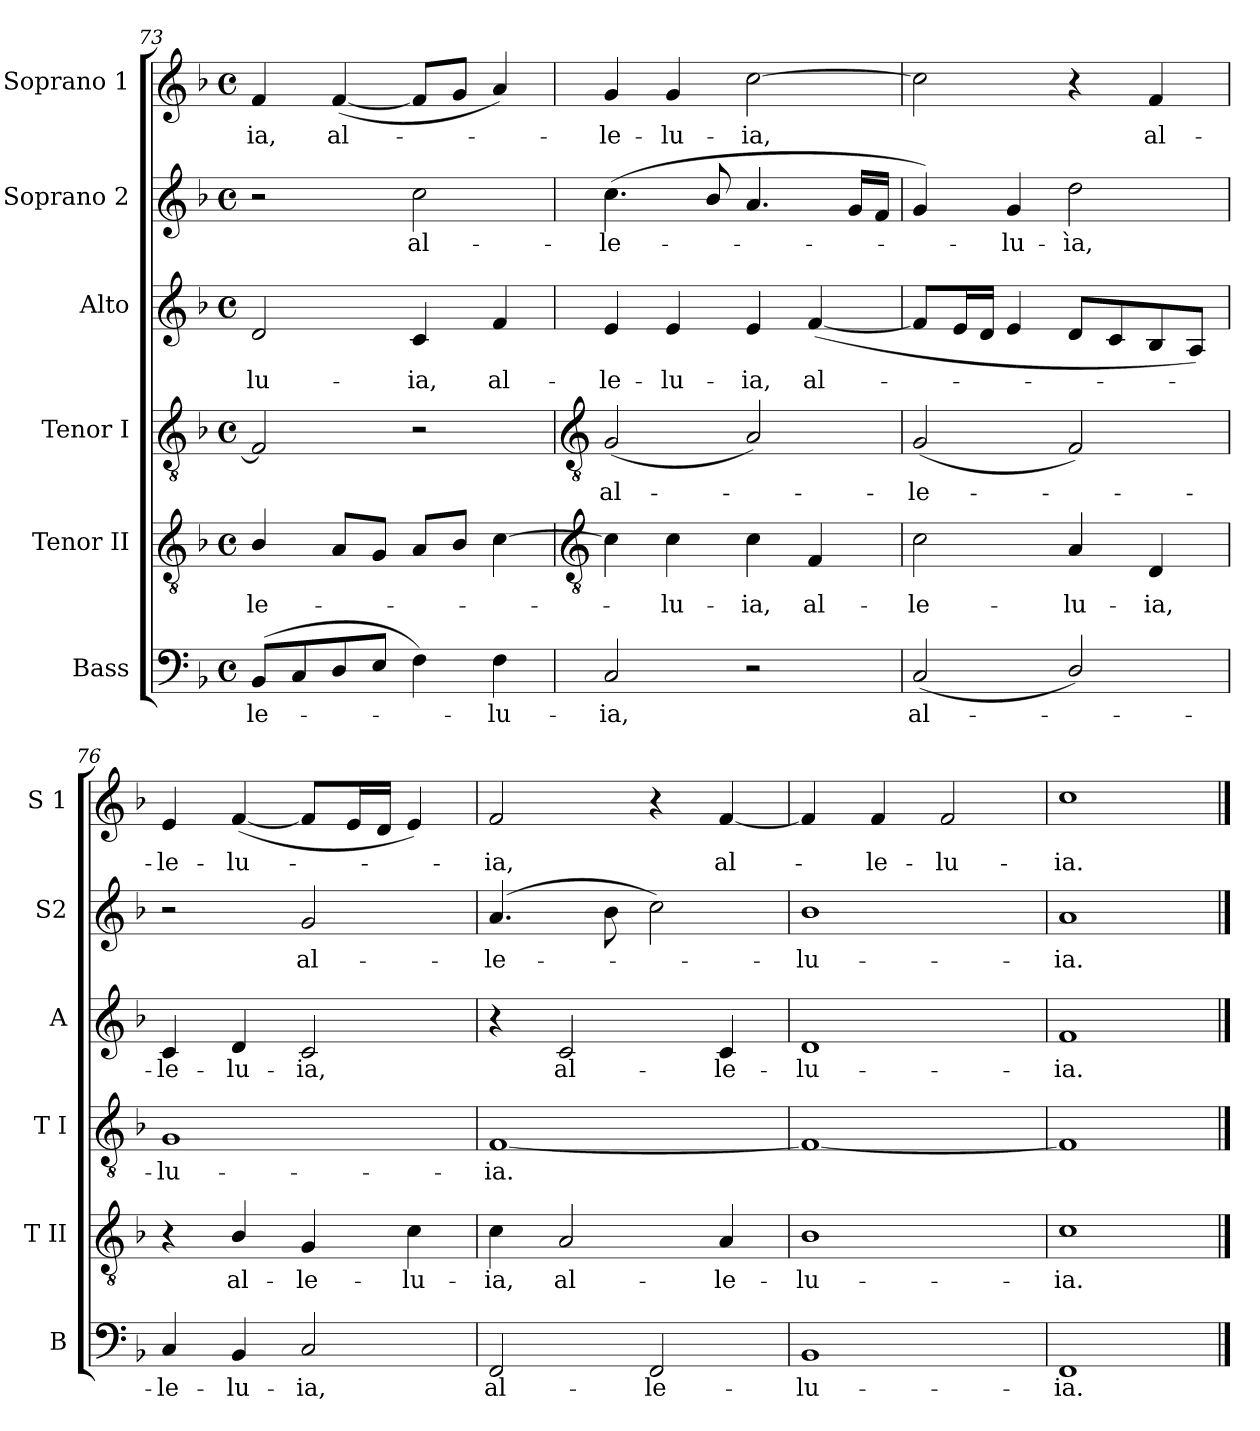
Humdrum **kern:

**kern	**text	**kern	**text	**kern	**text	**kern	**text	**kern	**text	**kern	**text
*part6	*part6	*part5	*part5	*part4	*part4	*part3	*part3	*part2	*part2	*part1	*part1
*staff6	*staff6	*staff5	*staff5	*staff4	*staff4	*staff3	*staff3	*staff2	*staff2	*staff1	*staff1
*I"Bass	*	*I"Tenor II	*	*I"Tenor I	*	*I"Alto	*	*I"Soprano 2	*	*I"Soprano 1	*
*I'B	*	*I'T II	*	*I'T I	*	*I'A	*	*I'S2	*	*I'S 1	*
*clefF4	*	*clefGv2	*	*clefGv2	*	*clefG2	*	*clefG2	*	*clefG2	*
*k[b-]	*	*k[b-]	*	*k[b-]	*	*k[b-]	*	*k[b-]	*	*k[b-]	*
*F:	*	*F:	*	*F:	*	*F:	*	*F:	*	*F:	*
*M4/4	*	*M4/4	*	*M4/4	*	*M4/4	*	*M4/4	*	*M4/4	*
*met(c)	*	*met(c)	*	*met(c)	*	*met(c)	*	*met(c)	*	*met(c)	*
=73	=73	=73	=73	=73	=73	=73	=73	=73	=73	=73	=73
!	!LO:LY:b	!	!LO:LY:b	!	!	!	!LO:LY:b	!	!	!	!LO:LY:b
(<8BB-L	-le-	4B-/	-le-	2F]	.	2d	-lu-	2r	.	4f	-ia,
8C	.	.	.	.	.	.	.	.	.	.	.
!	!	!	!	!	!	!	!	!	!	!	!LO:LY:b
8D	.	8AL	.	.	.	.	.	.	.	(<[4f	al-
8EJ	.	8GJ	.	.	.	.	.	.	.	.	.
!	!	!	!	!	!	!	!LO:LY:b	!	!LO:LY:b	!	!
4F)	.	8AL	.	2r	.	4c	-ia,	2cc	al-	8fL]	.
.	.	8B-J	.	.	.	.	.	.	.	8gJ	.
!	!LO:LY:b	!	!	!	!	!	!LO:LY:b	!	!	!	!
4F	lu-	[4c	.	.	.	4f	al-	.	.	4a)	.
!!LO:LB:g=z
=74	=74	=74	=74	=74	=74	=74	=74	=74	=74	=74	=74
*	*	*clefGv2	*	*clefGv2	*	*	*	*	*	*	*
!	!LO:LY:b	!	!	!	!LO:LY:b	!	!LO:LY:b	!	!LO:LY:b	!	!LO:LY:b
2C	-ia,	4c]	.	(<2G	al-	4e	-le-	(<4.cc	-le-	4g	le-
!	!	!	!LO:LY:b	!	!	!	!LO:LY:b	!	!	!	!LO:LY:b
.	.	4c	lu-	.	.	4e	-lu-	.	.	4g	-lu-
.	.	.	.	.	.	.	.	8b-/	.	.	.
!	!	!	!LO:LY:b	!	!	!	!LO:LY:b	!	!	!	!LO:LY:b
2r	.	4c	-ia,	2A)	.	4e	-ia,	4.a	.	[2cc	-ia,
!	!	!	!LO:LY:b	!	!	!	!LO:LY:b	!	!	!	!
.	.	4F	al-	.	.	(<[4f	al-	.	.	.	.
.	.	.	.	.	.	.	.	16gLL	.	.	.
.	.	.	.	.	.	.	.	16fJJ	.	.	.
=75	=75	=75	=75	=75	=75	=75	=75	=75	=75	=75	=75
!	!LO:LY:b	!	!LO:LY:b	!	!LO:LY:b	!	!	!	!	!	!
(<2C	al-	2c	-le-	(<2G	le-	8fL]	.	4g)	.	2cc]	.
.	.	.	.	.	.	16eL	.	.	.	.	.
.	.	.	.	.	.	16dJJ	.	.	.	.	.
!	!	!	!	!	!	!	!	!	!LO:LY:b	!	!
.	.	.	.	.	.	4e	.	4g	lu-	.	.
!	!	!	!LO:LY:b	!	!	!	!	!	!LO:LY:b	!	!
2D/)	.	4A	-lu-	2F)	.	8dL	.	2dd	-ìa,	4r	.
.	.	.	.	.	.	8c	.	.	.	.	.
!	!	!	!LO:LY:b	!	!	!	!	!	!	!	!LO:LY:b
.	.	4D	-ia,	.	.	8B-	.	.	.	4f	al-
.	.	.	.	.	.	8AJ)	.	.	.	.	.
=76	=76	=76	=76	=76	=76	=76	=76	=76	=76	=76	=76
!	!LO:LY:b	!	!	!	!LO:LY:b	!	!LO:LY:b	!	!	!	!LO:LY:b
4C	le-	4r	.	1G	lu-	4c	le-	2r	.	4e	-le-
!	!LO:LY:b	!	!LO:LY:b	!	!	!	!LO:LY:b	!	!	!	!LO:LY:b
4BB-	-lu-	4B-/	al-	.	.	4d	-lu-	.	.	(<[4f	-lu-
!	!LO:LY:b	!	!LO:LY:b	!	!	!	!LO:LY:b	!	!LO:LY:b	!	!
2C	-ia,	4G	-le-	.	.	2c	-ia,	2g	al-	8fL]	.
.	.	.	.	.	.	.	.	.	.	16eL	.
.	.	.	.	.	.	.	.	.	.	16dJJ	.
!	!	!	!LO:LY:b	!	!	!	!	!	!	!	!
.	.	4c	-lu-	.	.	.	.	.	.	4e)	.
=77	=77	=77	=77	=77	=77	=77	=77	=77	=77	=77	=77
!	!LO:LY:b	!	!LO:LY:b	!	!LO:LY:b	!	!	!	!LO:LY:b	!	!LO:LY:b
2FF	al-	4c	-ia,	[1F	-ia.	4r	.	(>4.a	-le-	2f	ia,
!	!	!	!LO:LY:b	!	!	!	!LO:LY:b	!	!	!	!
.	.	2A	al-	.	.	2c	al-	.	.	.	.
.	.	.	.	.	.	.	.	8b-	.	.	.
!	!LO:LY:b	!	!	!	!	!	!	!	!	!	!
2FF	-le-	.	.	.	.	.	.	2cc)	.	4r	.
!	!	!	!LO:LY:b	!	!	!	!LO:LY:b	!	!	!	!LO:LY:b
.	.	4A	-le-	.	.	4c	-le-	.	.	[4f	al-
=78	=78	=78	=78	=78	=78	=78	=78	=78	=78	=78	=78
!	!LO:LY:b	!	!LO:LY:b	!	!	!	!LO:LY:b	!	!LO:LY:b	!	!
1BB-	-lu-	1B-	-lu-	1F_	.	1d	-lu-	1b-	lu-	4f]	.
!	!	!	!	!	!	!	!	!	!	!	!LO:LY:b
.	.	.	.	.	.	.	.	.	.	4f	le-
!	!	!	!	!	!	!	!	!	!	!	!LO:LY:b
.	.	.	.	.	.	.	.	.	.	2f	-lu-
=79	=79	=79	=79	=79	=79	=79	=79	=79	=79	=79	=79
!	!LO:LY:b	!	!LO:LY:b	!	!	!	!LO:LY:b	!	!LO:LY:b	!	!LO:LY:b
1FF	-ia.	1c	-ia.	1F]	.	1f	-ia.	1a	-ia.	1cc	-ia.
==	==	==	==	==	==	==	==	==	==	==	==
*-	*-	*-	*-	*-	*-	*-	*-	*-	*-	*-	*-
